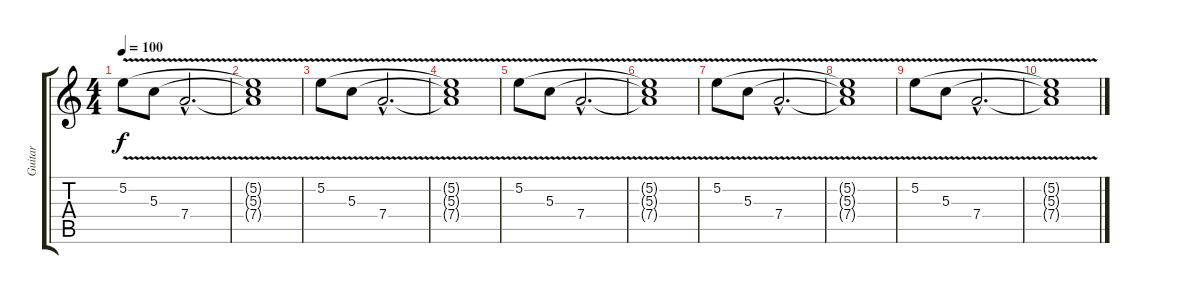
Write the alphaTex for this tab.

\track ("Guitar" "Guitar") {instrument distortionguitar}
\staff {score tabs}
\tuning (E4 B3 G3 D3 A2 D2) {hide}
\ts (4 4)
\tempo 100
\clef g2
\ks c
5.2{v}.8{dy f} 5.3{v}.8 7.4{v hac}.2{d} |
(5.2{t} 5.3{t} 7.4{t}).1 |
5.2{v}.8 5.3{v}.8 7.4{v hac}.2{d} |
(5.2{t} 5.3{t} 7.4{t}).1 |
5.2{v}.8 5.3{v}.8 7.4{v hac}.2{d} |
(5.2{t} 5.3{t} 7.4{t}).1 |
5.2{v}.8 5.3{v}.8 7.4{v hac}.2{d} |
(5.2{t} 5.3{t} 7.4{t}).1 |
5.2{v}.8 5.3{v}.8 7.4{v hac}.2{d} |
(5.2{t} 5.3{t} 7.4{t}).1
